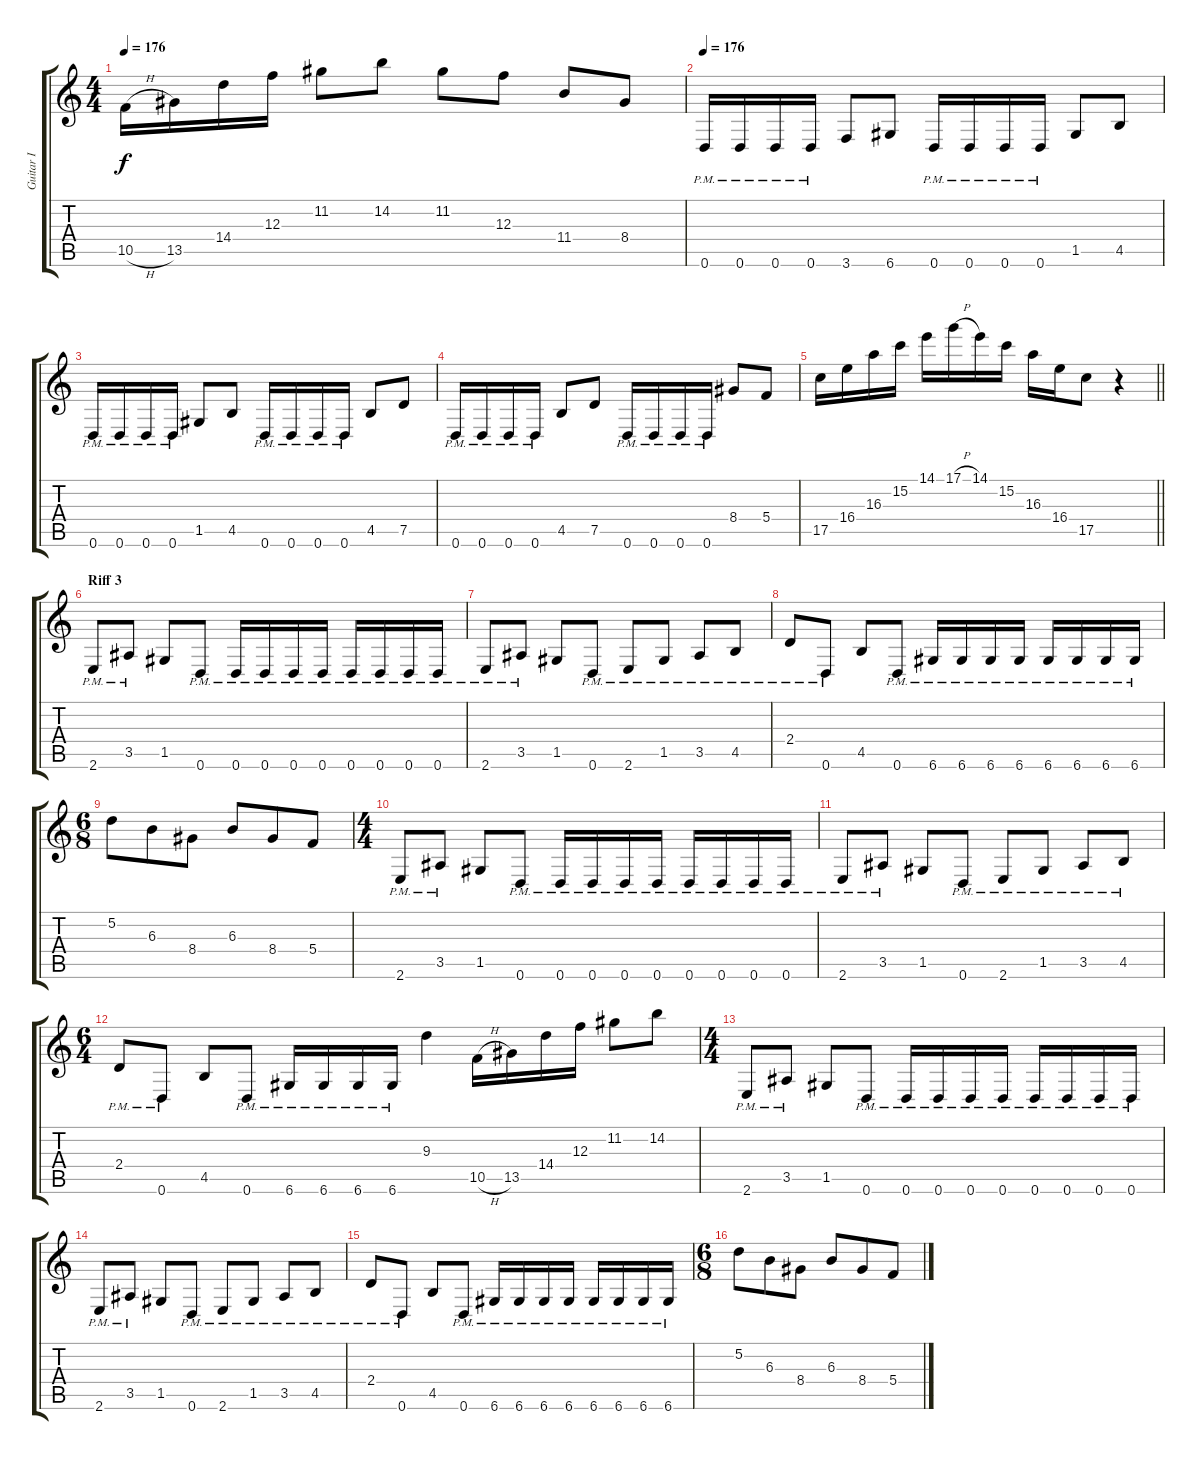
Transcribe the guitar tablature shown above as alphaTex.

\track ("Guitar I" "Guitar I") {instrument distortionguitar}
\staff {score tabs}
\tuning (D4 A3 F3 C3 G2 D2) {hide}
\ts (4 4)
\tempo 176
\clef g2
\ks c
10.5{h}.16{dy f} 13.5.16 14.4.16 12.3.16 11.2.8 14.2.8 11.2.8 12.3.8 11.4.8 8.4.8 |
\tempo 176
0.6{pm}.16 0.6{pm}.16 0.6{pm}.16 0.6{pm}.16 3.6.8 6.6.8 0.6{pm}.16 0.6{pm}.16 0.6{pm}.16 0.6{pm}.16 1.5.8 4.5.8 |
0.6{pm}.16 0.6{pm}.16 0.6{pm}.16 0.6{pm}.16 1.5.8 4.5.8 0.6{pm}.16 0.6{pm}.16 0.6{pm}.16 0.6{pm}.16 4.5.8 7.5.8 |
0.6{pm}.16 0.6{pm}.16 0.6{pm}.16 0.6{pm}.16 4.5.8 7.5.8 0.6{pm}.16 0.6{pm}.16 0.6{pm}.16 0.6{pm}.16 8.4.8 5.4.8 |
\barLineRight lightlight
17.5.16 16.4.16 16.3.16 15.2.16 14.1.16 17.1{h}.16 14.1.16 15.2.16 16.3.16 16.4.16 17.5.8 r.4 |
\section ("" "Riff 3")
2.6{pm}.8 3.5{pm}.8 1.5.8 0.6{pm}.8 0.6{pm}.16 0.6{pm}.16 0.6{pm}.16 0.6{pm}.16 0.6{pm}.16 0.6{pm}.16 0.6{pm}.16 0.6{pm}.16 |
2.6{pm}.8 3.5{pm}.8 1.5.8 0.6{pm}.8 2.6{pm}.8 1.5{pm}.8 3.5{pm}.8 4.5{pm}.8 |
2.4{pm}.8 0.6{pm}.8 4.5.8 0.6{pm}.8 6.6{pm}.16 6.6{pm}.16 6.6{pm}.16 6.6{pm}.16 6.6{pm}.16 6.6{pm}.16 6.6{pm}.16 6.6{pm}.16 |
\ts (6 8)
5.2.8 6.3.8 8.4.8 6.3.8 8.4.8 5.4.8 |
\ts (4 4)
2.6{pm}.8 3.5{pm}.8 1.5.8 0.6{pm}.8 0.6{pm}.16 0.6{pm}.16 0.6{pm}.16 0.6{pm}.16 0.6{pm}.16 0.6{pm}.16 0.6{pm}.16 0.6{pm}.16 |
2.6{pm}.8 3.5{pm}.8 1.5.8 0.6{pm}.8 2.6{pm}.8 1.5{pm}.8 3.5{pm}.8 4.5{pm}.8 |
\ts (6 4)
2.4{pm}.8 0.6{pm}.8 4.5.8 0.6{pm}.8 6.6{pm}.16 6.6{pm}.16 6.6{pm}.16 6.6{pm}.16 9.3.4 10.5{h}.16 13.5.16 14.4.16 12.3.16 11.2.8 14.2.8 |
\ts (4 4)
2.6{pm}.8 3.5{pm}.8 1.5.8 0.6{pm}.8 0.6{pm}.16 0.6{pm}.16 0.6{pm}.16 0.6{pm}.16 0.6{pm}.16 0.6{pm}.16 0.6{pm}.16 0.6{pm}.16 |
2.6{pm}.8 3.5{pm}.8 1.5.8 0.6{pm}.8 2.6{pm}.8 1.5{pm}.8 3.5{pm}.8 4.5{pm}.8 |
2.4{pm}.8 0.6{pm}.8 4.5.8 0.6{pm}.8 6.6{pm}.16 6.6{pm}.16 6.6{pm}.16 6.6{pm}.16 6.6{pm}.16 6.6{pm}.16 6.6{pm}.16 6.6{pm}.16 |
\ts (6 8)
5.2.8 6.3.8 8.4.8 6.3.8 8.4.8 5.4.8
